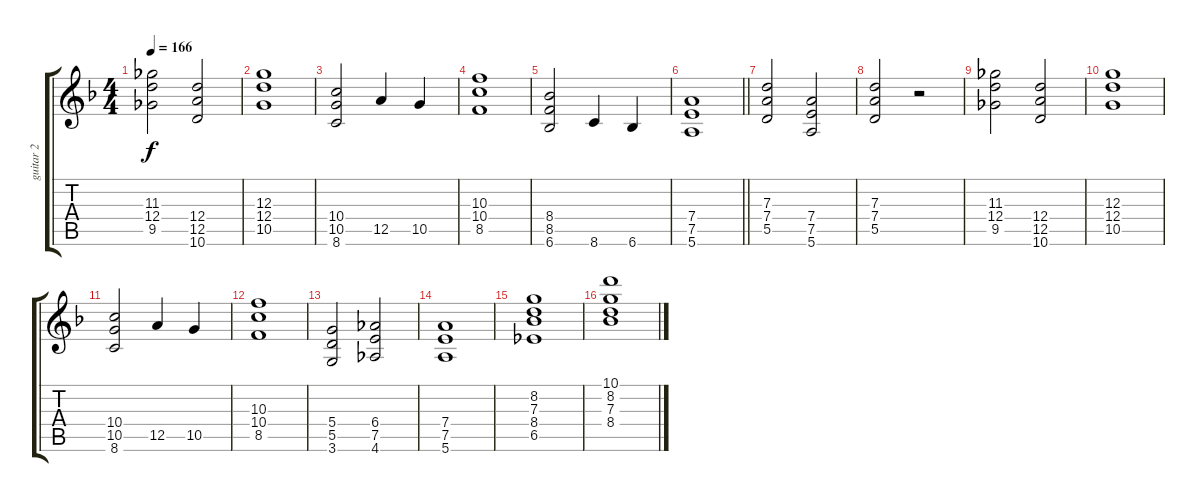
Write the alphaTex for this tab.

\track ("guitar 2" "guitar 2") {instrument overdrivenguitar}
\staff {score tabs}
\tuning (E4 B3 G3 D3 A2 E2) {hide}
\ts (4 4)
\tempo 166
\clef g2
\ks dminor
(11.3 12.4 9.5).2{dy f} (12.4 12.5 10.6).2 |
(12.3 12.4 10.5).1 |
(10.4 10.5 8.6).2 12.5.4 10.5.4 |
(10.3 10.4 8.5).1 |
(8.4 8.5 6.6).2 8.6.4 6.6.4 |
\barLineRight lightlight
(7.4 7.5 5.6).1 |
(7.3 7.4 5.5).2 (7.4 7.5 5.6).2 |
(7.3 7.4 5.5).2 r.2 |
(11.3 12.4 9.5).2 (12.4 12.5 10.6).2 |
(12.3 12.4 10.5).1 |
(10.4 10.5 8.6).2 12.5.4 10.5.4 |
(10.3 10.4 8.5).1 |
(5.4 5.5 3.6).2 (6.4 7.5 4.6).2 |
(7.4 7.5 5.6).1 |
(8.2 7.3 8.4 6.5).1 |
(10.1 8.2 7.3 8.4).1
